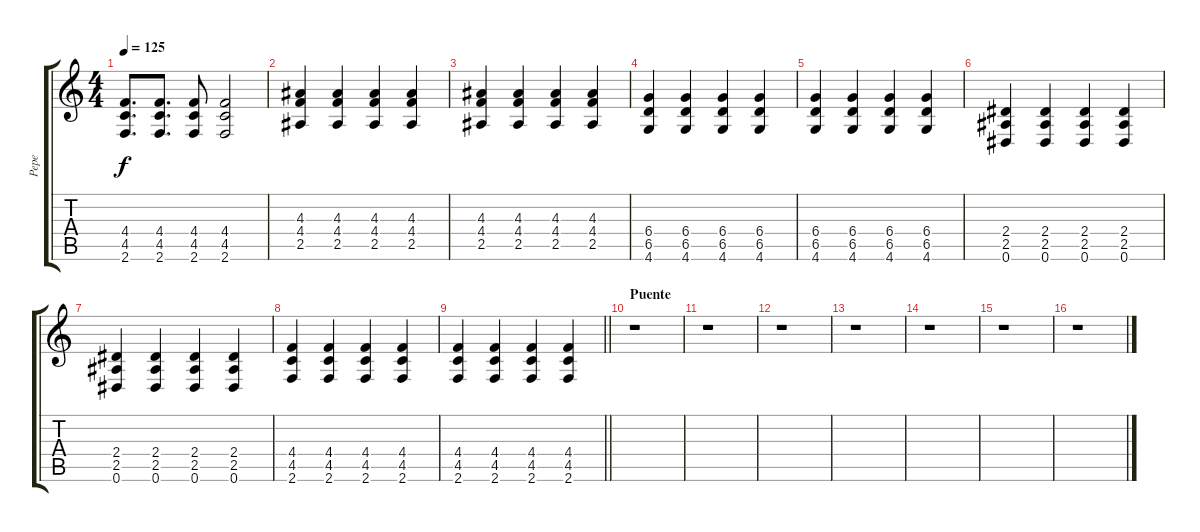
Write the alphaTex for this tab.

\track ("Pepe" "Pepe") {instrument distortionguitar}
\staff {score tabs}
\tuning (Eb4 Bb3 Gb3 Db3 Ab2 Eb2) {hide}
\ts (4 4)
\tempo 125
\clef g2
\ks c
(4.4 4.5 2.6).8{d dy f} (4.4 4.5 2.6).8{d} (4.4 4.5 2.6).8 (4.4 4.5 2.6).2 |
(4.3 4.4 2.5).4{volume 12 instrument distortionguitar} (4.3 4.4 2.5).4 (4.3 4.4 2.5).4 (4.3 4.4 2.5).4 |
(4.3 4.4 2.5).4 (4.3 4.4 2.5).4 (4.3 4.4 2.5).4 (4.3 4.4 2.5).4 |
(6.4 6.5 4.6).4 (6.4 6.5 4.6).4 (6.4 6.5 4.6).4 (6.4 6.5 4.6).4 |
(6.4 6.5 4.6).4 (6.4 6.5 4.6).4 (6.4 6.5 4.6).4 (6.4 6.5 4.6).4 |
(2.4 2.5 0.6).4 (2.4 2.5 0.6).4 (2.4 2.5 0.6).4 (2.4 2.5 0.6).4 |
(2.4 2.5 0.6).4 (2.4 2.5 0.6).4 (2.4 2.5 0.6).4 (2.4 2.5 0.6).4 |
(4.4 4.5 2.6).4 (4.4 4.5 2.6).4 (4.4 4.5 2.6).4 (4.4 4.5 2.6).4 |
\barLineRight lightlight
(4.4 4.5 2.6).4 (4.4 4.5 2.6).4 (4.4 4.5 2.6).4 (4.4 4.5 2.6).4 |
\section ("" "Puente")
r.1 |
r.1 |
r.1 |
r.1 |
r.1 |
r.1 |
r.1
